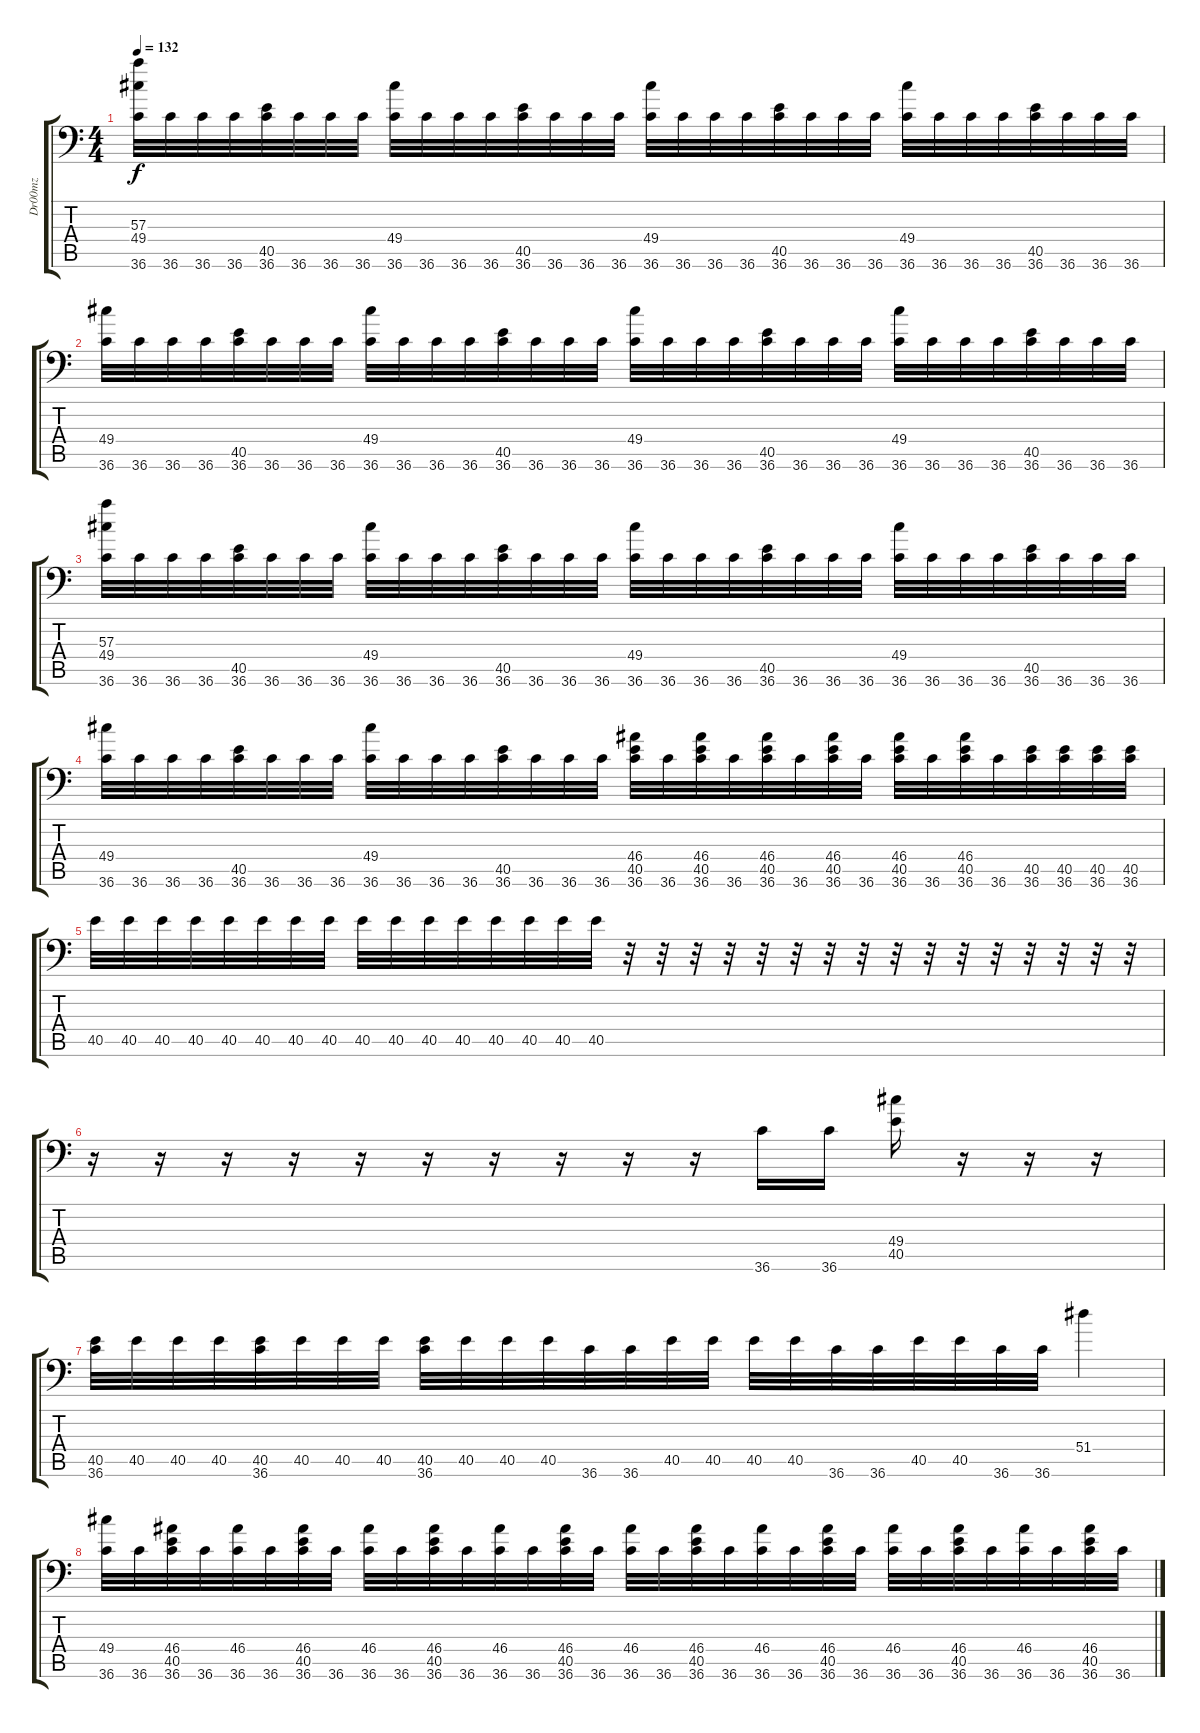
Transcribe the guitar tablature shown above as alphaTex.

\track ("Dr00mz" "Dr00mz") {instrument acousticgrandpiano}
\staff {score tabs}
\tuning (C-1 C-1 C-1 C-1 C-1 C-1) {hide}
\ts (4 4)
\tempo 132
\clef f4
\ks c
(57.3 49.4 36.6).32{dy f} 36.6.32 36.6.32 36.6.32 (40.5 36.6).32 36.6.32 36.6.32 36.6.32 (49.4 36.6).32 36.6.32 36.6.32 36.6.32 (40.5 36.6).32 36.6.32 36.6.32 36.6.32 (49.4 36.6).32 36.6.32 36.6.32 36.6.32 (40.5 36.6).32 36.6.32 36.6.32 36.6.32 (49.4 36.6).32 36.6.32 36.6.32 36.6.32 (40.5 36.6).32 36.6.32 36.6.32 36.6.32 |
(49.4 36.6).32 36.6.32 36.6.32 36.6.32 (40.5 36.6).32 36.6.32 36.6.32 36.6.32 (49.4 36.6).32 36.6.32 36.6.32 36.6.32 (40.5 36.6).32 36.6.32 36.6.32 36.6.32 (49.4 36.6).32 36.6.32 36.6.32 36.6.32 (40.5 36.6).32 36.6.32 36.6.32 36.6.32 (49.4 36.6).32 36.6.32 36.6.32 36.6.32 (40.5 36.6).32 36.6.32 36.6.32 36.6.32 |
(57.3 49.4 36.6).32 36.6.32 36.6.32 36.6.32 (40.5 36.6).32 36.6.32 36.6.32 36.6.32 (49.4 36.6).32 36.6.32 36.6.32 36.6.32 (40.5 36.6).32 36.6.32 36.6.32 36.6.32 (49.4 36.6).32 36.6.32 36.6.32 36.6.32 (40.5 36.6).32 36.6.32 36.6.32 36.6.32 (49.4 36.6).32 36.6.32 36.6.32 36.6.32 (40.5 36.6).32 36.6.32 36.6.32 36.6.32 |
(49.4 36.6).32 36.6.32 36.6.32 36.6.32 (40.5 36.6).32 36.6.32 36.6.32 36.6.32 (49.4 36.6).32 36.6.32 36.6.32 36.6.32 (40.5 36.6).32 36.6.32 36.6.32 36.6.32 (46.4 40.5 36.6).32 36.6.32 (46.4 40.5 36.6).32 36.6.32 (46.4 40.5 36.6).32 36.6.32 (46.4 40.5 36.6).32 36.6.32 (46.4 40.5 36.6).32 36.6.32 (46.4 40.5 36.6).32 36.6.32 (40.5 36.6).32 (40.5 36.6).32 (40.5 36.6).32 (40.5 36.6).32 |
40.5.32 40.5.32 40.5.32 40.5.32 40.5.32 40.5.32 40.5.32 40.5.32 40.5.32 40.5.32 40.5.32 40.5.32 40.5.32 40.5.32 40.5.32 40.5.32 r.32 r.32 r.32 r.32 r.32 r.32 r.32 r.32 r.32 r.32 r.32 r.32 r.32 r.32 r.32 r.32 |
r.16 r.16 r.16 r.16 r.16 r.16 r.16 r.16 r.16 r.16 36.6.16 36.6.16 (49.4 40.5).16 r.16 r.16 r.16 |
(40.5 36.6).32 40.5.32 40.5.32 40.5.32 (40.5 36.6).32 40.5.32 40.5.32 40.5.32 (40.5 36.6).32 40.5.32 40.5.32 40.5.32 36.6.32 36.6.32 40.5.32 40.5.32 40.5.32 40.5.32 36.6.32 36.6.32 40.5.32 40.5.32 36.6.32 36.6.32 51.4.4 |
(49.4 36.6).32 36.6.32 (46.4 40.5 36.6).32 36.6.32 (46.4 36.6).32 36.6.32 (46.4 40.5 36.6).32 36.6.32 (46.4 36.6).32 36.6.32 (46.4 40.5 36.6).32 36.6.32 (46.4 36.6).32 36.6.32 (46.4 40.5 36.6).32 36.6.32 (46.4 36.6).32 36.6.32 (46.4 40.5 36.6).32 36.6.32 (46.4 36.6).32 36.6.32 (46.4 40.5 36.6).32 36.6.32 (46.4 36.6).32 36.6.32 (46.4 40.5 36.6).32 36.6.32 (46.4 36.6).32 36.6.32 (46.4 40.5 36.6).32 36.6.32
